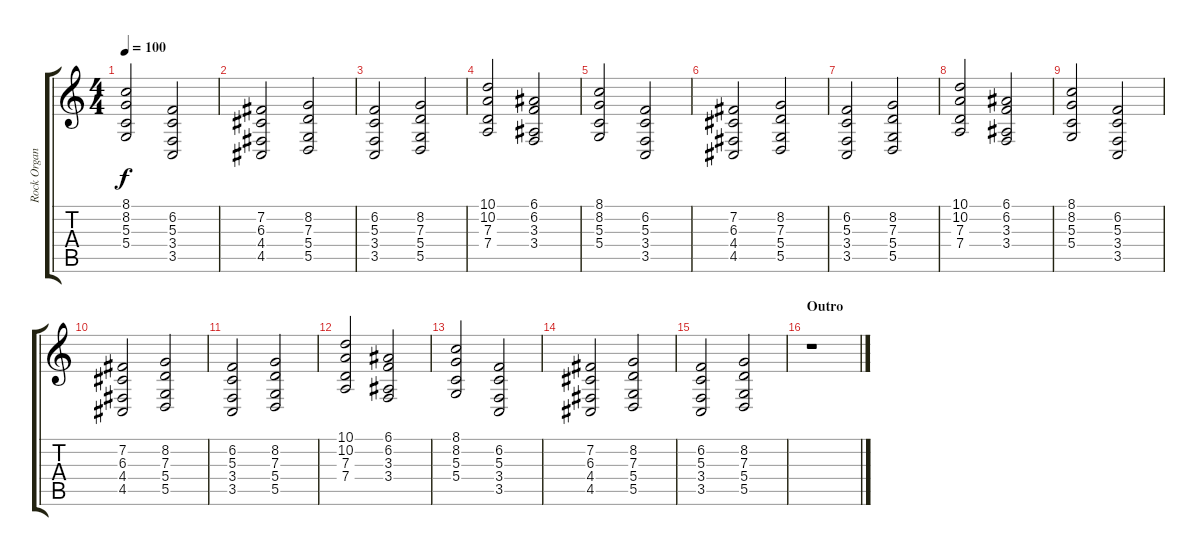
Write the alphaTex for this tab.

\track ("Rock Organ" "Rock Organ") {instrument rockorgan}
\staff {score tabs}
\tuning (E4 B3 G3 D3 A2 E2) {hide}
\ts (4 4)
\tempo 100
\clef g2
\ks c
(8.1 8.2 5.3 5.4).2{dy f} (6.2 5.3 3.4 3.5).2 |
(7.2 6.3 4.4 4.5).2 (8.2 7.3 5.4 5.5).2 |
(6.2 5.3 3.4 3.5).2 (8.2 7.3 5.4 5.5).2 |
(10.1 10.2 7.3 7.4).2 (6.1 6.2 3.3 3.4).2 |
(8.1 8.2 5.3 5.4).2 (6.2 5.3 3.4 3.5).2 |
(7.2 6.3 4.4 4.5).2 (8.2 7.3 5.4 5.5).2 |
(6.2 5.3 3.4 3.5).2 (8.2 7.3 5.4 5.5).2 |
(10.1 10.2 7.3 7.4).2 (6.1 6.2 3.3 3.4).2 |
(8.1 8.2 5.3 5.4).2 (6.2 5.3 3.4 3.5).2 |
(7.2 6.3 4.4 4.5).2 (8.2 7.3 5.4 5.5).2 |
(6.2 5.3 3.4 3.5).2 (8.2 7.3 5.4 5.5).2 |
(10.1 10.2 7.3 7.4).2 (6.1 6.2 3.3 3.4).2 |
(8.1 8.2 5.3 5.4).2 (6.2 5.3 3.4 3.5).2 |
(7.2 6.3 4.4 4.5).2 (8.2 7.3 5.4 5.5).2 |
(6.2 5.3 3.4 3.5).2 (8.2 7.3 5.4 5.5).2 |
\section ("" "Outro")
r.1
